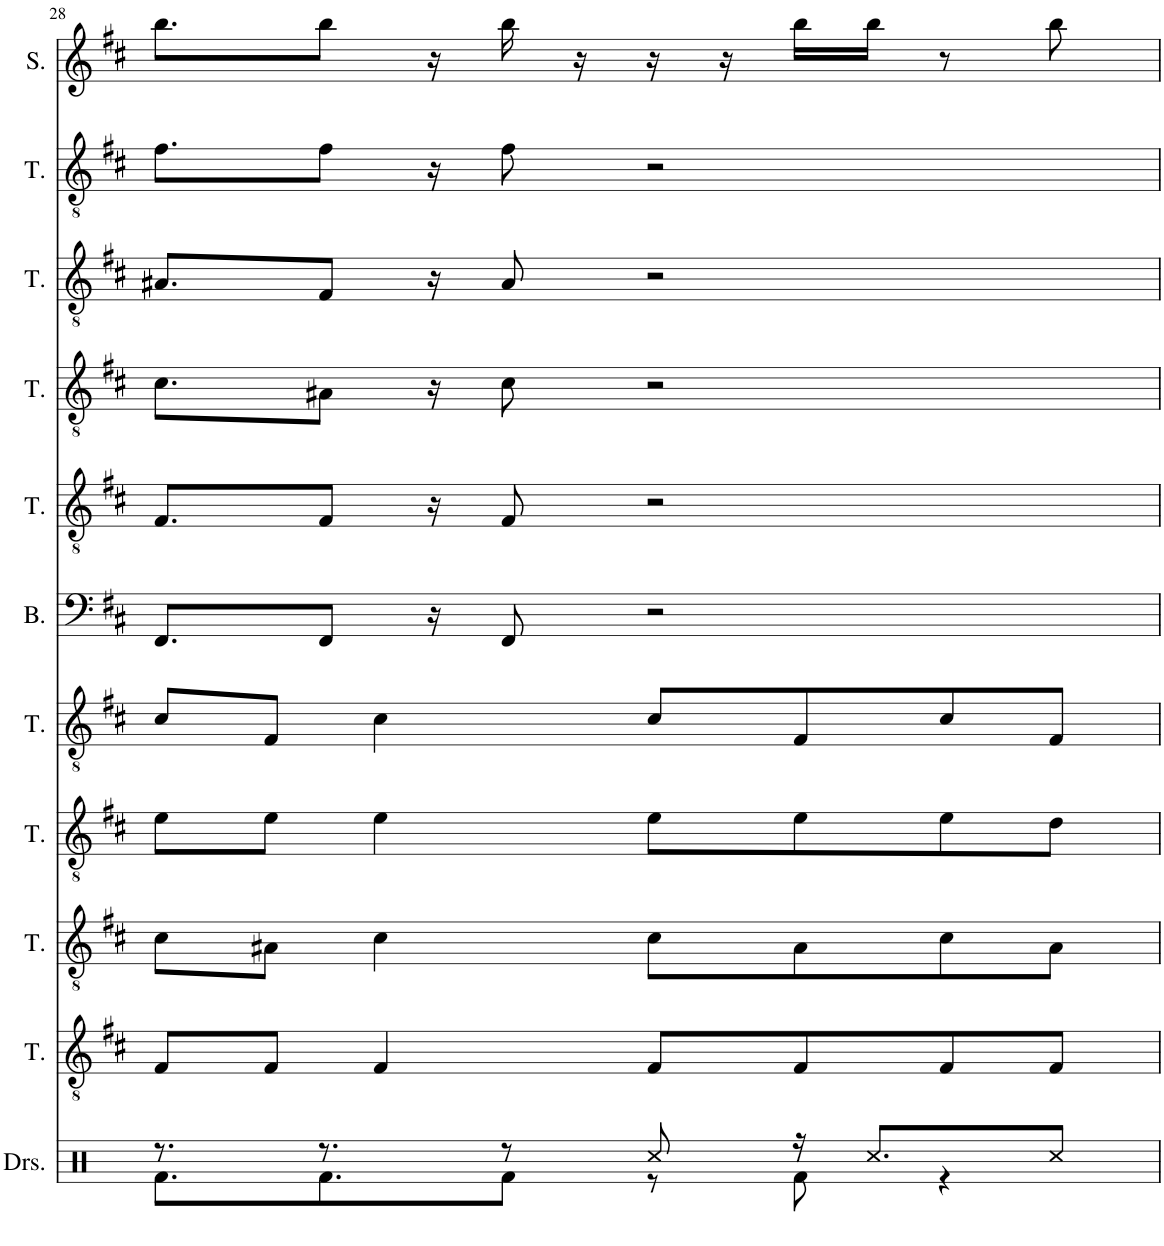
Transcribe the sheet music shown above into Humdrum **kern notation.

**kern	**kern	**kern	**kern	**kern	**kern	**kern	**kern	**kern	**kern	**kern
*part11	*part10	*part9	*part8	*part7	*part6	*part5	*part4	*part3	*part2	*part1
*staff11	*staff10	*staff9	*staff8	*staff7	*staff6	*staff5	*staff4	*staff3	*staff2	*staff1
*I"Drumset	*I"Tenor	*I"Tenor	*I"Tenor	*I"Tenor	*I"Bass	*I"Tenor	*I"Tenor	*I"Tenor	*I"Tenor	*I"Soprano
*I'Drs.	*I'T.	*I'T.	*I'T.	*I'T.	*I'B.	*I'T.	*I'T.	*I'T.	*I'T.	*I'S.
!!LO:PB:g=z
*clefX	*clefGv2	*clefGv2	*clefGv2	*clefGv2	*clefF4	*clefGv2	*clefGv2	*clefGv2	*clefGv2	*clefG2
*k[]	*k[f#c#]	*k[f#c#]	*k[f#c#]	*k[f#c#]	*k[f#c#]	*k[f#c#]	*k[f#c#]	*k[f#c#]	*k[f#c#]	*k[f#c#]
=28	=28	=28	=28	=28	=28	=28	=28	=28	=28	=28
*^	*	*	*	*	*	*	*	*	*	*
8.r	8.Rf\L	8F#/L	8c#\L	8e\L	8c#/L	8.FF#/L	8.F#/L	8.c#\L	8.A#X/L	8.f#\L	8.bb\L
.	.	8F#/J	8A#X\J	8e\J	8F#/J	.	.	.	.	.	.
8.r	8.Rf\	.	.	.	.	8FF#/J	8F#/J	8A#X\J	8F#/J	8f#\J	8bb\J
.	.	4F#/	4c#\	4e\	4c#\	.	.	.	.	.	.
.	.	.	.	.	.	16r	16r	16r	16r	16r	16r
8r	8Rf\J	.	.	.	.	8FF#/	8F#/	8c#\	8A#/	8f#\	16bb\
.	.	.	.	.	.	.	.	.	.	.	16r
8Rcc/	8r	8F#/L	8c#\L	8e\L	8c#/L	2r	2r	2r	2r	2r	16r
.	.	.	.	.	.	.	.	.	.	.	16r
16r	8Rf\	8F#/	8A#\	8e\	8F#/	.	.	.	.	.	16bb\LL
8.Rcc/L	.	.	.	.	.	.	.	.	.	.	16bb\JJ
.	4r	8F#/	8c#\	8e\	8c#/	.	.	.	.	.	8r
8Rcc/J	.	8F#/J	8A#\J	8d\J	8F#/J	.	.	.	.	.	8bb\
*v	*v	*	*	*	*	*	*	*	*	*	*
=	=	=	=	=	=	=	=	=	=	=
*-	*-	*-	*-	*-	*-	*-	*-	*-	*-	*-
